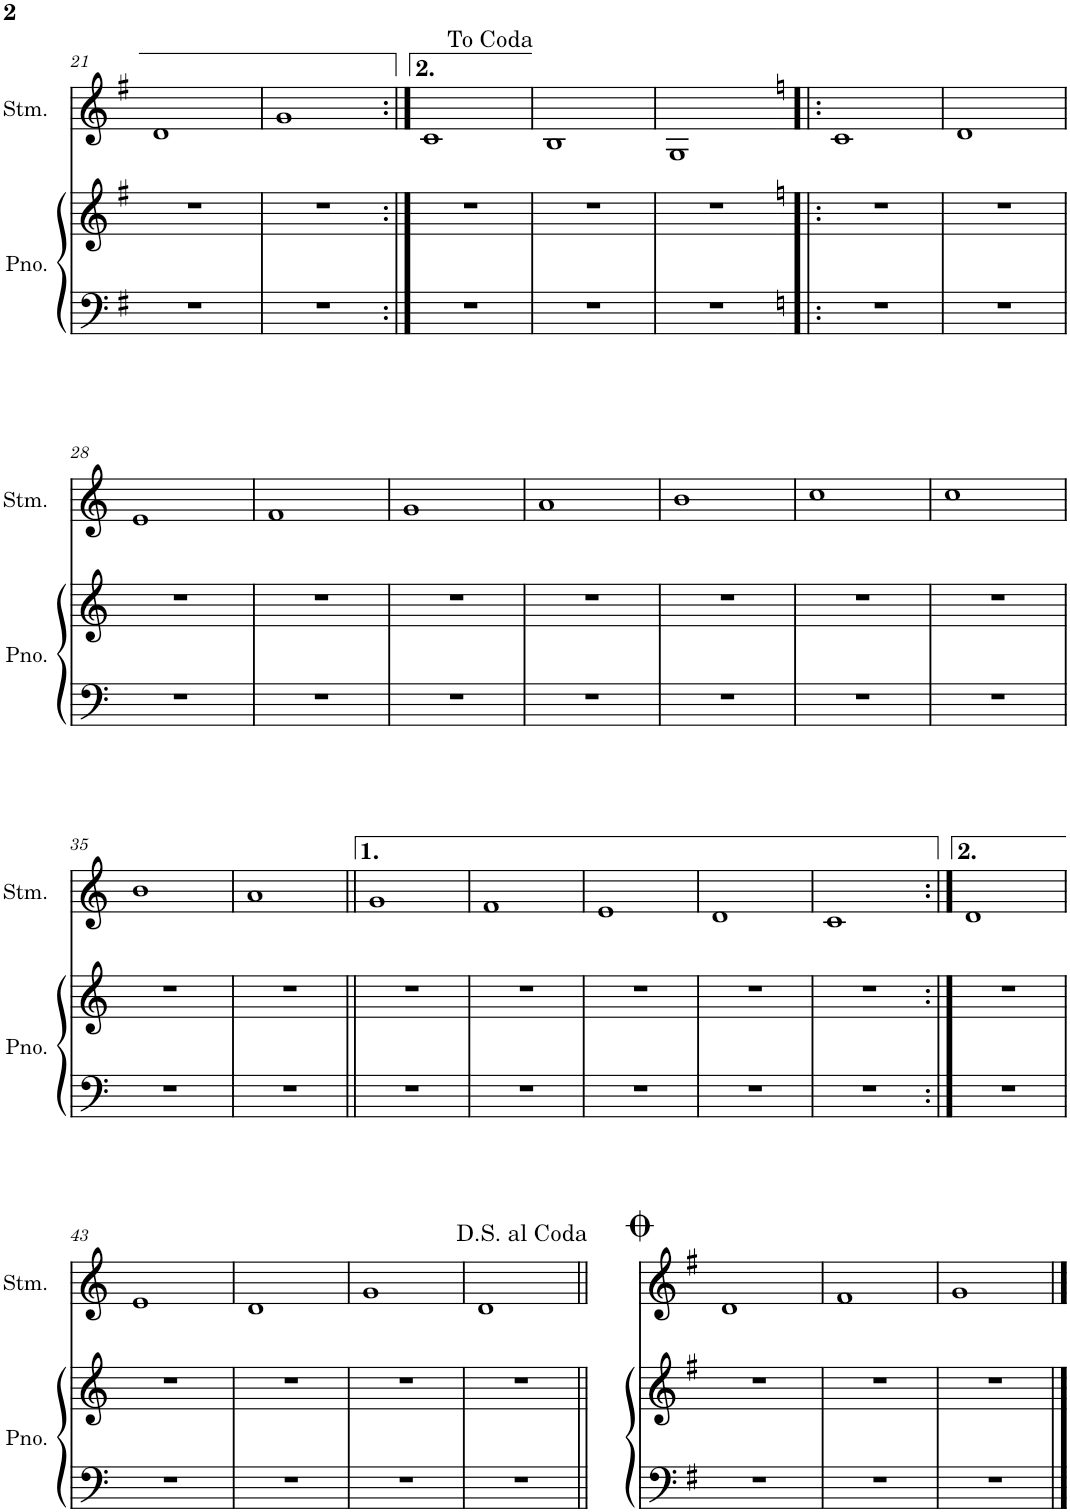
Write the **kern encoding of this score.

**kern	**kern	**kern
*part2	*part2	*part1
*staff3	*staff2	*staff1
*I"Piano	*	*I"Stem
*I'Pno.	*	*I'Stm.
!!LO:PB:g=z
*clefF4	*clefG2	*clefG2
*k[f#]	*k[f#]	*k[f#]
*M2/2	*M2/2	*M2/2
*met(c|)	*met(c|)	*met(c|)
=21	=21	=21
1r	1r	1d
=22	=22	=22
1r	1r	1g
=23:|!	=23:|!	=23:|!
1r	1r	1c
=24	=24	=24
1r	1r	1B
=25	=25	=25
1r	1r	1G
=26!|:	=26!|:	=26!|:
*k[]	*k[]	*k[]
1r	1r	1c
=27	=27	=27
1r	1r	1d
!!LO:LB:g=z
=28	=28	=28
1r	1r	1e
=29	=29	=29
1r	1r	1f
=30	=30	=30
1r	1r	1g
=31	=31	=31
1r	1r	1a
=32	=32	=32
1r	1r	1b
=33	=33	=33
1r	1r	1cc
=34	=34	=34
1r	1r	1cc
!!LO:LB:g=z
=35	=35	=35
1r	1r	1b
=36	=36	=36
1r	1r	1a
=37||	=37||	=37||
1r	1r	1g
=38	=38	=38
1r	1r	1f
=39	=39	=39
1r	1r	1e
=40	=40	=40
1r	1r	1d
=41	=41	=41
1r	1r	1c
=42:|!	=42:|!	=42:|!
1r	1r	1d
!!LO:LB:g=z
=43	=43	=43
1r	1r	1e
=44	=44	=44
1r	1r	1d
=45	=45	=45
1r	1r	1g
=46	=46	=46
1r	1r	1d
=47||	=47||	=47||
*k[f#]	*k[f#]	*k[f#]
1r	1r	1d
=48	=48	=48
1r	1r	1f#
=49	=49	=49
1r	1r	1g
==	==	==
*-	*-	*-
